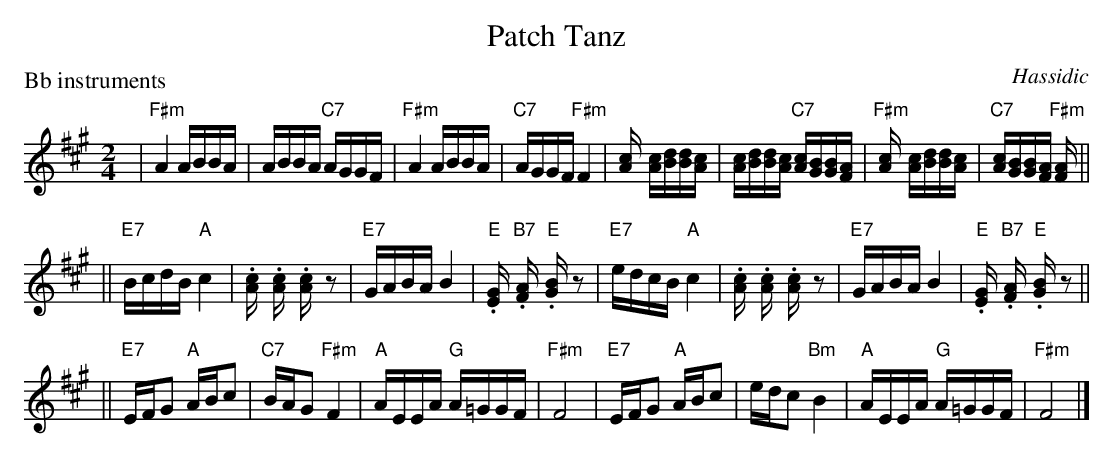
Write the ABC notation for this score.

X:1
T: Patch Tanz
O: Hassidic
M: 2/4
L: 1/16
P: Bb instruments
K: F#m
 | "F#m"A4 ABBA | ABBA "C7"AGGF | "F#m"A4 ABBA | "C7"AGGF "F#m"F4 \
 | [A4c] [Ac][Bd][Bd][Ac] | [Ac][Bd][Bd][Ac] "C7"[Ac][GB][GB][FA] | "F#m"[A4c] [Ac][Bd][Bd][Ac] | "C7"[Ac][GB][GB][FA] "F#m"[F4A] ||
|| "E7"BcdB "A"c4 | .[c2A] .[c2A] .[c2A] z2 | "E7"GABA B4 | "E".[G2E] "B7".[A2F] "E".[B2G] z2 \
 | "E7"edcB "A"c4 | .[c2A] .[c2A] .[c2A] z2 | "E7"GABA B4 | "E".[G2E] "B7".[A2F] "E".[B2G] z2 ||
|| "E7"EFG2 "A"ABc2 | "C7"BAG2 "F#m"F4 | "A"AEEA "G"A=GGF | "F#m"F8 \
 | "E7"EFG2 "A"ABc2 | edc2 "Bm"B4 | "A"AEEA "G"A=GGF | "F#m"F8 |]
